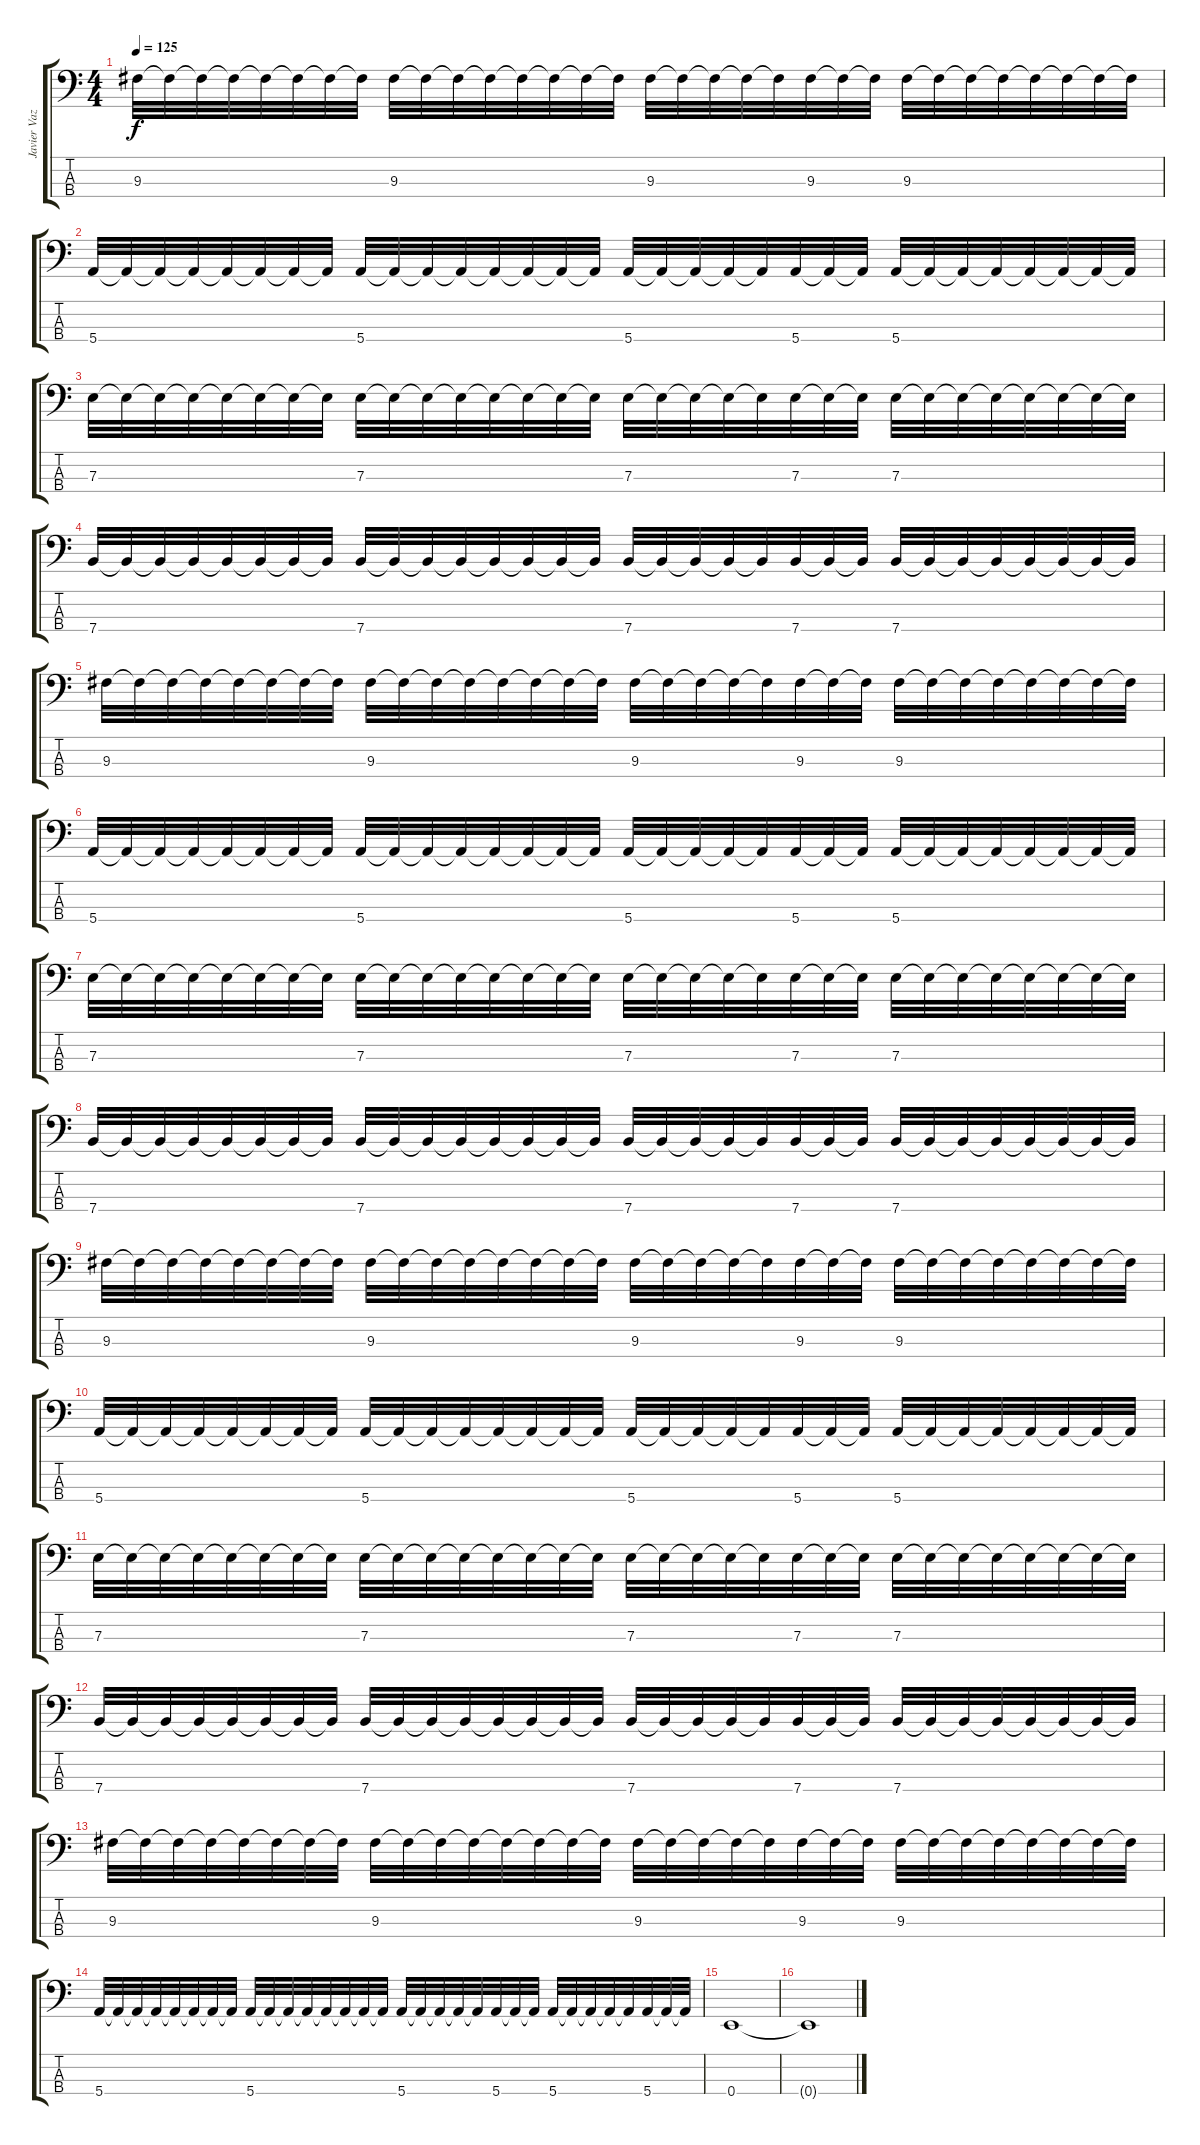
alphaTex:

\track ("Javier Vaz Martins" "Javier Vaz") {instrument electricbassfinger}
\staff {score tabs}
\tuning (G2 D2 A1 E1) {hide}
\ts (4 4)
\tempo 125
\clef f4
\ks c
9.3.32{dy f} 9.3{t}.32 9.3{t}.32 9.3{t}.32 9.3{t}.32 9.3{t}.32 9.3{t}.32 9.3{t}.32 9.3.32 9.3{t}.32 9.3{t}.32 9.3{t}.32 9.3{t}.32 9.3{t}.32 9.3{t}.32 9.3{t}.32 9.3.32 9.3{t}.32 9.3{t}.32 9.3{t}.32 9.3{t}.32 9.3.32 9.3{t}.32 9.3{t}.32 9.3.32 9.3{t}.32 9.3{t}.32 9.3{t}.32 9.3{t}.32 9.3{t}.32 9.3{t}.32 9.3{t}.32 |
5.4.32 5.4{t}.32 5.4{t}.32 5.4{t}.32 5.4{t}.32 5.4{t}.32 5.4{t}.32 5.4{t}.32 5.4.32 5.4{t}.32 5.4{t}.32 5.4{t}.32 5.4{t}.32 5.4{t}.32 5.4{t}.32 5.4{t}.32 5.4.32 5.4{t}.32 5.4{t}.32 5.4{t}.32 5.4{t}.32 5.4.32 5.4{t}.32 5.4{t}.32 5.4.32 5.4{t}.32 5.4{t}.32 5.4{t}.32 5.4{t}.32 5.4{t}.32 5.4{t}.32 5.4{t}.32 |
7.3.32 7.3{t}.32 7.3{t}.32 7.3{t}.32 7.3{t}.32 7.3{t}.32 7.3{t}.32 7.3{t}.32 7.3.32 7.3{t}.32 7.3{t}.32 7.3{t}.32 7.3{t}.32 7.3{t}.32 7.3{t}.32 7.3{t}.32 7.3.32 7.3{t}.32 7.3{t}.32 7.3{t}.32 7.3{t}.32 7.3.32 7.3{t}.32 7.3{t}.32 7.3.32 7.3{t}.32 7.3{t}.32 7.3{t}.32 7.3{t}.32 7.3{t}.32 7.3{t}.32 7.3{t}.32 |
7.4.32 7.4{t}.32 7.4{t}.32 7.4{t}.32 7.4{t}.32 7.4{t}.32 7.4{t}.32 7.4{t}.32 7.4.32 7.4{t}.32 7.4{t}.32 7.4{t}.32 7.4{t}.32 7.4{t}.32 7.4{t}.32 7.4{t}.32 7.4.32 7.4{t}.32 7.4{t}.32 7.4{t}.32 7.4{t}.32 7.4.32 7.4{t}.32 7.4{t}.32 7.4.32 7.4{t}.32 7.4{t}.32 7.4{t}.32 7.4{t}.32 7.4{t}.32 7.4{t}.32 7.4{t}.32 |
9.3.32 9.3{t}.32 9.3{t}.32 9.3{t}.32 9.3{t}.32 9.3{t}.32 9.3{t}.32 9.3{t}.32 9.3.32 9.3{t}.32 9.3{t}.32 9.3{t}.32 9.3{t}.32 9.3{t}.32 9.3{t}.32 9.3{t}.32 9.3.32 9.3{t}.32 9.3{t}.32 9.3{t}.32 9.3{t}.32 9.3.32 9.3{t}.32 9.3{t}.32 9.3.32 9.3{t}.32 9.3{t}.32 9.3{t}.32 9.3{t}.32 9.3{t}.32 9.3{t}.32 9.3{t}.32 |
5.4.32 5.4{t}.32 5.4{t}.32 5.4{t}.32 5.4{t}.32 5.4{t}.32 5.4{t}.32 5.4{t}.32 5.4.32 5.4{t}.32 5.4{t}.32 5.4{t}.32 5.4{t}.32 5.4{t}.32 5.4{t}.32 5.4{t}.32 5.4.32 5.4{t}.32 5.4{t}.32 5.4{t}.32 5.4{t}.32 5.4.32 5.4{t}.32 5.4{t}.32 5.4.32 5.4{t}.32 5.4{t}.32 5.4{t}.32 5.4{t}.32 5.4{t}.32 5.4{t}.32 5.4{t}.32 |
7.3.32 7.3{t}.32 7.3{t}.32 7.3{t}.32 7.3{t}.32 7.3{t}.32 7.3{t}.32 7.3{t}.32 7.3.32 7.3{t}.32 7.3{t}.32 7.3{t}.32 7.3{t}.32 7.3{t}.32 7.3{t}.32 7.3{t}.32 7.3.32 7.3{t}.32 7.3{t}.32 7.3{t}.32 7.3{t}.32 7.3.32 7.3{t}.32 7.3{t}.32 7.3.32 7.3{t}.32 7.3{t}.32 7.3{t}.32 7.3{t}.32 7.3{t}.32 7.3{t}.32 7.3{t}.32 |
7.4.32 7.4{t}.32 7.4{t}.32 7.4{t}.32 7.4{t}.32 7.4{t}.32 7.4{t}.32 7.4{t}.32 7.4.32 7.4{t}.32 7.4{t}.32 7.4{t}.32 7.4{t}.32 7.4{t}.32 7.4{t}.32 7.4{t}.32 7.4.32 7.4{t}.32 7.4{t}.32 7.4{t}.32 7.4{t}.32 7.4.32 7.4{t}.32 7.4{t}.32 7.4.32 7.4{t}.32 7.4{t}.32 7.4{t}.32 7.4{t}.32 7.4{t}.32 7.4{t}.32 7.4{t}.32 |
9.3.32 9.3{t}.32 9.3{t}.32 9.3{t}.32 9.3{t}.32 9.3{t}.32 9.3{t}.32 9.3{t}.32 9.3.32 9.3{t}.32 9.3{t}.32 9.3{t}.32 9.3{t}.32 9.3{t}.32 9.3{t}.32 9.3{t}.32 9.3.32 9.3{t}.32 9.3{t}.32 9.3{t}.32 9.3{t}.32 9.3.32 9.3{t}.32 9.3{t}.32 9.3.32 9.3{t}.32 9.3{t}.32 9.3{t}.32 9.3{t}.32 9.3{t}.32 9.3{t}.32 9.3{t}.32 |
5.4.32 5.4{t}.32 5.4{t}.32 5.4{t}.32 5.4{t}.32 5.4{t}.32 5.4{t}.32 5.4{t}.32 5.4.32 5.4{t}.32 5.4{t}.32 5.4{t}.32 5.4{t}.32 5.4{t}.32 5.4{t}.32 5.4{t}.32 5.4.32 5.4{t}.32 5.4{t}.32 5.4{t}.32 5.4{t}.32 5.4.32 5.4{t}.32 5.4{t}.32 5.4.32 5.4{t}.32 5.4{t}.32 5.4{t}.32 5.4{t}.32 5.4{t}.32 5.4{t}.32 5.4{t}.32 |
7.3.32 7.3{t}.32 7.3{t}.32 7.3{t}.32 7.3{t}.32 7.3{t}.32 7.3{t}.32 7.3{t}.32 7.3.32 7.3{t}.32 7.3{t}.32 7.3{t}.32 7.3{t}.32 7.3{t}.32 7.3{t}.32 7.3{t}.32 7.3.32 7.3{t}.32 7.3{t}.32 7.3{t}.32 7.3{t}.32 7.3.32 7.3{t}.32 7.3{t}.32 7.3.32 7.3{t}.32 7.3{t}.32 7.3{t}.32 7.3{t}.32 7.3{t}.32 7.3{t}.32 7.3{t}.32 |
7.4.32 7.4{t}.32 7.4{t}.32 7.4{t}.32 7.4{t}.32 7.4{t}.32 7.4{t}.32 7.4{t}.32 7.4.32 7.4{t}.32 7.4{t}.32 7.4{t}.32 7.4{t}.32 7.4{t}.32 7.4{t}.32 7.4{t}.32 7.4.32 7.4{t}.32 7.4{t}.32 7.4{t}.32 7.4{t}.32 7.4.32 7.4{t}.32 7.4{t}.32 7.4.32 7.4{t}.32 7.4{t}.32 7.4{t}.32 7.4{t}.32 7.4{t}.32 7.4{t}.32 7.4{t}.32 |
9.3.32 9.3{t}.32 9.3{t}.32 9.3{t}.32 9.3{t}.32 9.3{t}.32 9.3{t}.32 9.3{t}.32 9.3.32 9.3{t}.32 9.3{t}.32 9.3{t}.32 9.3{t}.32 9.3{t}.32 9.3{t}.32 9.3{t}.32 9.3.32 9.3{t}.32 9.3{t}.32 9.3{t}.32 9.3{t}.32 9.3.32 9.3{t}.32 9.3{t}.32 9.3.32 9.3{t}.32 9.3{t}.32 9.3{t}.32 9.3{t}.32 9.3{t}.32 9.3{t}.32 9.3{t}.32 |
5.4.32 5.4{t}.32 5.4{t}.32 5.4{t}.32 5.4{t}.32 5.4{t}.32 5.4{t}.32 5.4{t}.32 5.4.32 5.4{t}.32 5.4{t}.32 5.4{t}.32 5.4{t}.32 5.4{t}.32 5.4{t}.32 5.4{t}.32 5.4.32 5.4{t}.32 5.4{t}.32 5.4{t}.32 5.4{t}.32 5.4.32 5.4{t}.32 5.4{t}.32 5.4.32 5.4{t}.32 5.4{t}.32 5.4{t}.32 5.4{t}.32 5.4.32 5.4{t}.32 5.4{t}.32 |
0.4.1 |
0.4{t}.1
